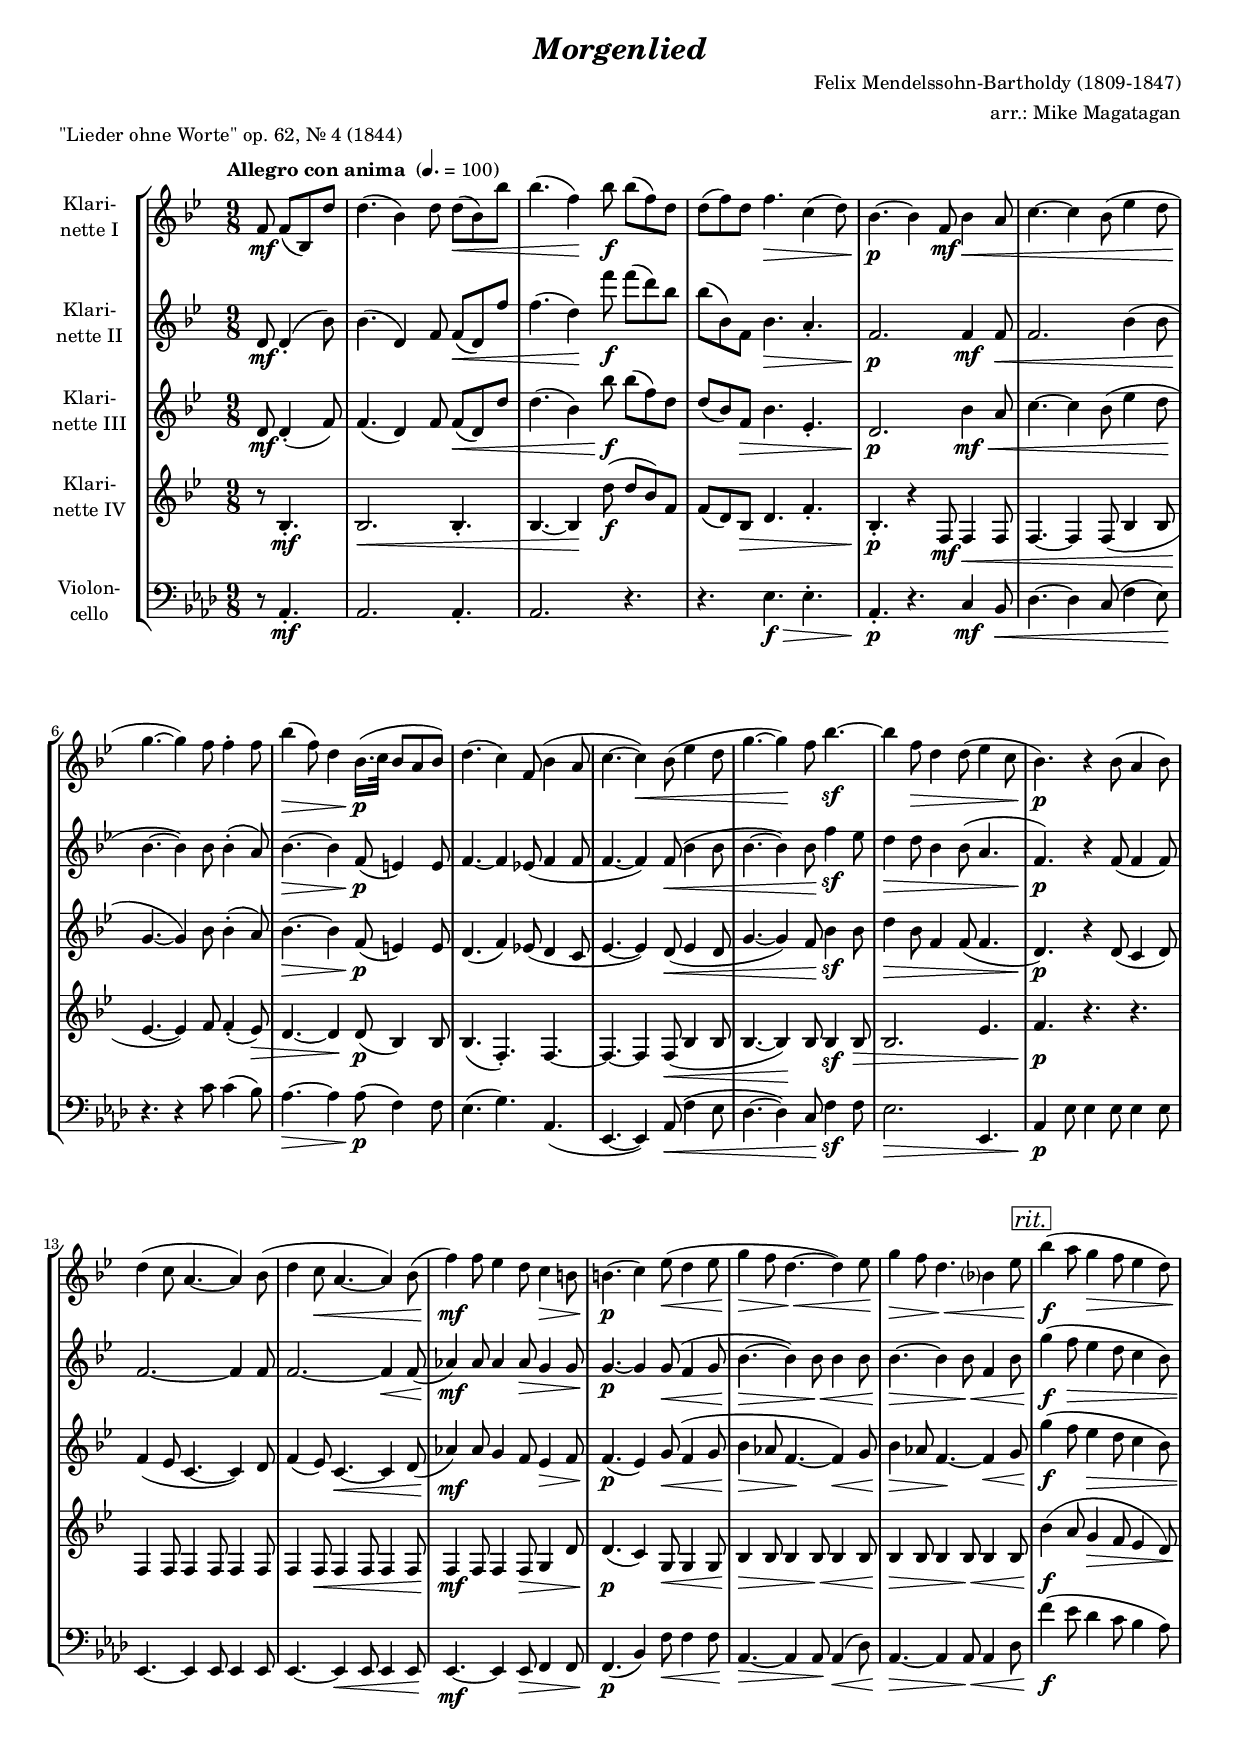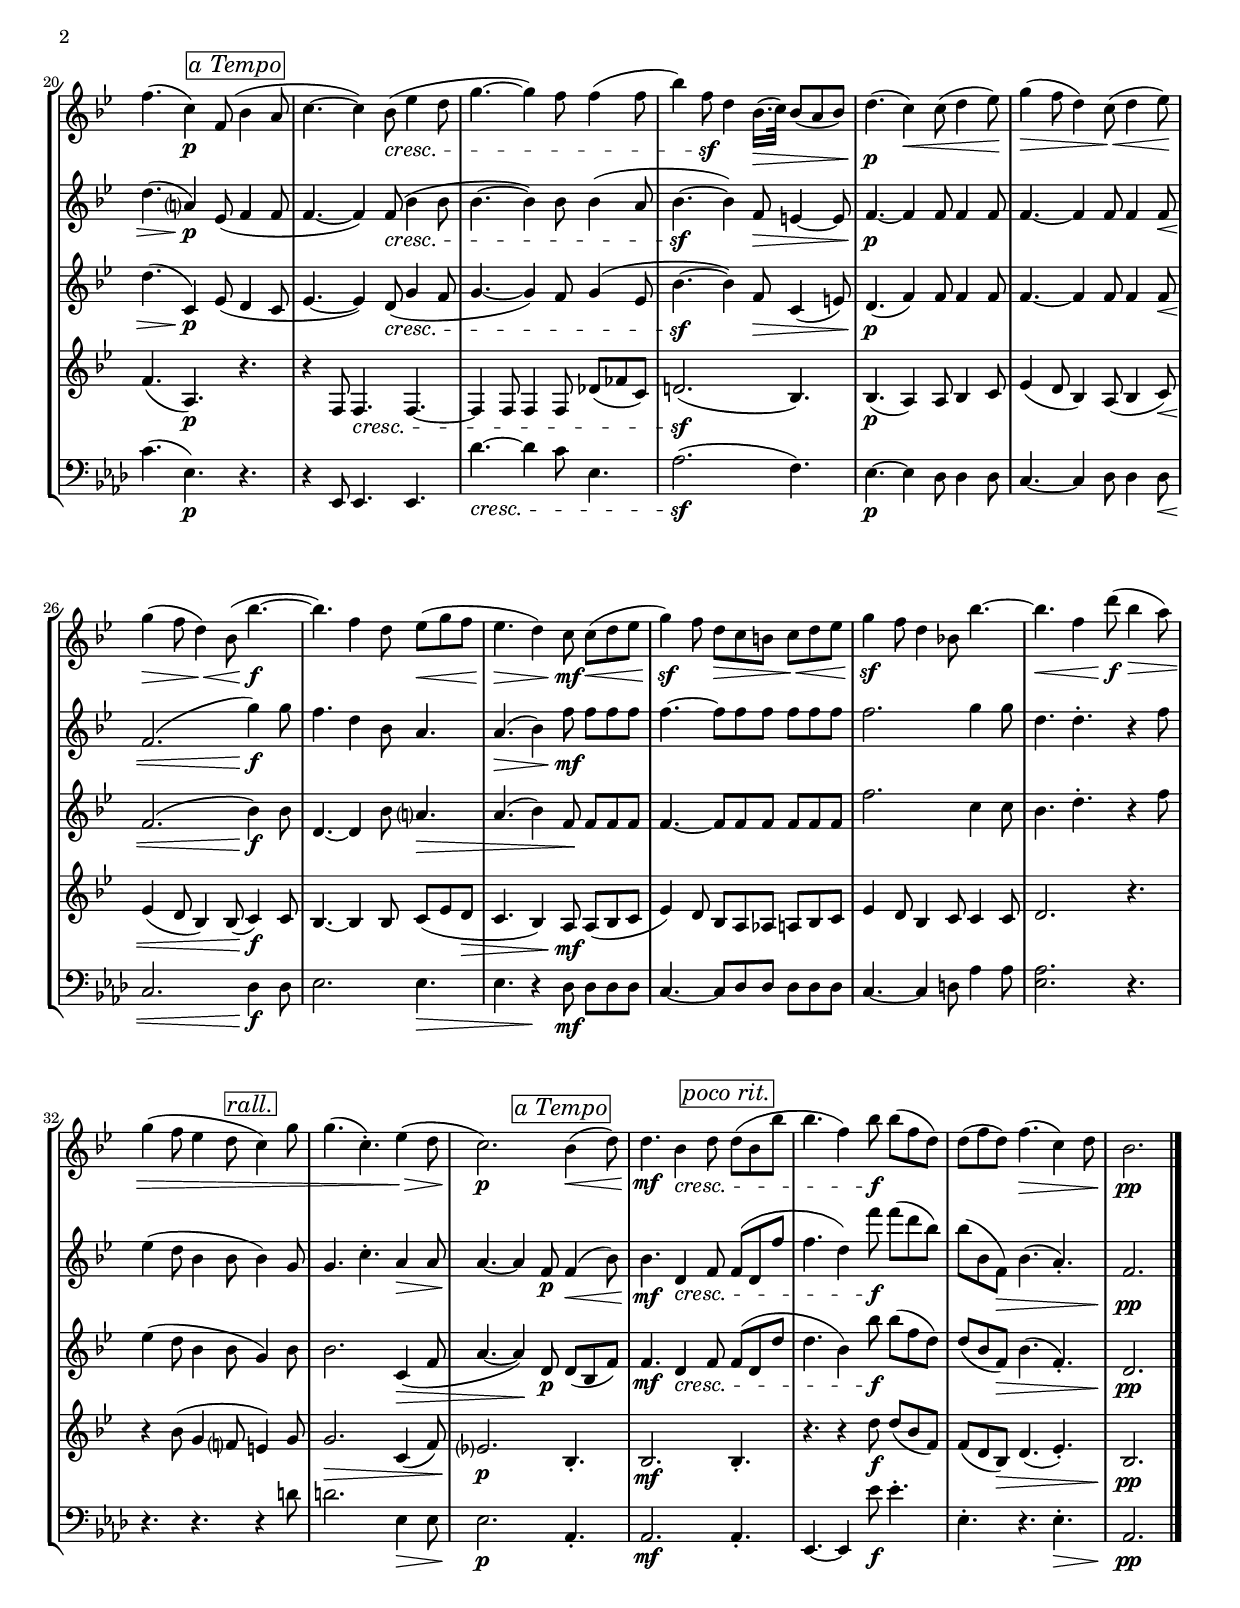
\version "2.18.2"
\include "deutsch.ly"
  
#(set-global-staff-size 16.525)

\header {
  title     = \markup \bold \italic "Morgenlied"
  composer  = "Felix Mendelssohn-Bartholdy (1809-1847)"
  arranger  = "arr.: Mike Magatagan"
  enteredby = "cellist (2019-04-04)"
  piece     = "\"Lieder ohne Worte\" op. 62, Nr. 4 (1844)"
}

voiceconsts = {
  \key f \major
  \time 9/8
  \clef "treble"
%  \numericTimeSignature
  \compressFullBarRests
  % Set default beaming for all staves
% \set Timing.beamExceptions = #'()
% \set Timing.baseMoment     = #(ly:make-moment 1 4)
% \set Timing.beatStructure  = #'(1 1 1)
  \tempo "Allegro con anima " 4.=100
}

micl = "clarinet"
mifl = "flute"
miob = "oboe"
mifh = "french horn"
misx = "tenor sax"
mist = "string ensemble 1"
miba = "cello"

atem = \mark \markup \box \italic "a Tempo"
prit = \mark \markup \box \italic "poco rit."
rall = \mark \markup \box \italic "rall."
rit  = \mark \markup \box \italic "rit."

va = \relative c' {
  \voiceconsts

  \partial 2 c8\mf c( f,) a'
  a4.( f4) a8 a(\< f) f'
  f4.( c4)\! f8\f f( c) a
  a( c) a c4.\> g4( a8)
  f4.~\!\p f4 c8\mf f4\< e8

  g4.~ g4 f8( b4 a8
  d4.~\! d4) c8 c4-. c8
  f4(\> c8) a4 f16.(\!\p g32 f8 e f)
  a4.( g4) c,8( f4 e8
  g4.~ g4)\< f8( b4 a8
  d4.~ d4)\! c8 f4.~\sf

  f4 c8\> a4 a8( b4 g8
  f4.)\!\p r4 f8( e4 f8)
  a4( g8 e4.~ e4) f8(
  a4 g8\< e4.~ e4) f8(
  c'4)\!\mf c8 b4 a8 g4\> fis8
  fis4.(\!\p g4) b8(\< a4 b8

  d4\!\> c8 a4.~\!\< a4) b8\!
  d4\> c8 a4.\!\< f?4 b8 \rit
  f'4(\!\f e8 d4\> c8 b4 a8)
  c4.(\! g4)\p c,8( \atem f4 e8
  g4.~ g4) f8(\cresc b4 a8
  d4.~ d4) c8 c4( c8

  f4) c8\sf a4 f16.(\> g32) f8( e f)
  a4.(\!\p g4)\< g8( a4 b8)\!
  d4(\> c8 a4) g8(\!\< a4 b8)\!
  d4(\> c8 a4)\!\< f8( f'4.~\!\f
  f) c4 a8 b(\< d c
  b4.\!\> a4) g8\!\mf g(\< a b

  d4)\!\sf c8 a\> g fis g\!\< a b
  d4\!\sf c8 a4 f!8 f'4.~
  f\< c4 a'8(\!\f f4\> e8)
  d4( c8 b4 a8 \rall g4) d'8
  d4.( g,)-. b4(\> a8
  g2.)\!\p \atem f4(\< a8)

  a4.\!\mf f4\cresc a8 \prit a( f f'
  f4. c4) f8\f f( c a)
  a( c a) c4.(\> g4) a8
  f2.\!\pp \bar "|."
}

vb = \relative c' {
  \voiceconsts

  \partial 2 a8\mf a4(-. f'8)
  f4.( a,4) c8 c(\< a) c'
  c4.( a4)\! c'8\f c( a) f
  f( f,) c f4.\> e-.
  c2.\!\p c4\mf c8\<
  c2. f4( f8
  
  f4.~\! f4) f8 f4(-. e8)
  f4.~\> f4 c8(\!\p h4) h8
  c4.~ c4 b!8( c4 c8
  c4.~ c4) c8(\< f4 f8
  f4.~ f4) f8\! c'4\sf b8

  a4\> a8 f4 f8( e4.
  c)\!\p r4 c8( c4 c8)
  c2.~ c4 c8
  c2.~ c4\< c8(
  es4)\!\mf es8 es4 es8\> d4 d8
  d4.~\!\p d4 d8(\< c4 d8

  f4.~\!\> f4) f8\!\< f4 f8
  f4.~\!\> f4 f8\!\< c4 f8 \rit
  d'4(\!\f c8\> b4 a8 g4 f8)
  a4.( e?4)\!\p b8( \atem c4 c8
  c4.~ c4) c8(\cresc f4 f8

  f4.~ f4) f8 f4( e8
  f4.~\sf f4) c8\> h4~ h8
  c4.~\!\p c4 c8 c4 c8
  c4.~ c4 c8 c4 c8\<
  c2.( d'4)\!\f d8
  c4. a4 f8 e4.

  e(\> f4) c'8\!\mf c c c
  c4.~ c8 c c c c c
  c2. d4 d8
  a4. a-. r4 c8
  b4( a8 f4 f8 \rall f4) d8
  d4. g-. e4\> e8

  e4.~\! e4 c8\p \atem c4(\< f8)
  f4.\!\mf a,4\cresc c8 \prit c( a c'
  c4. a4) c'8\f c( a f)
  f( f, c)\> f4.( e)-.
  c2.\!\pp \bar "|."
}

vc = \relative c' {
  \voiceconsts

  \partial 2 a8\mf a4(-. c8)
  c4.( a4) c8 c(\< a) a'
  a4.( f4) f'8\!\f f( c) a
  a( f) c\> f4. b,-.
  a2.\!\p f'4\mf\< e8

  g4.~ g4 f8( b4 a8\!
  d,4.~ d4) f8 f4(-. e8)
  f4.~\> f4 c8(\!\p h4) h8
  a4.( c4) b!8( a4 g8
  b4.~ b4) a8(\< b4 a8

  d4.~ d4) c8\! f4\sf f8
  a4\> f8 c4 c8( c4.
  a)\!\p r4 a8( g4 a8)
  c4( b8 g4.~ g4) a8
  c4( b8) g4.~\< g4 a8(

  es'4)\!\mf es8 d4 c8 b4\> c8
  c4.(\!\p b4) d8(\< c4 d8
  f4\!\> es8 c4.~\! c4)\< d8
  f4\!\> es8 c4.~\! c4\< d8 \rit
  d'4(\!\f c8 b4\> a8 g4 f8)

  a4.( g,4)\!\p b8( \atem a4 g8
  b4.~ b4) a8(\cresc d4 c8
  d4.~ d4) c8 d4( b8
  f'4.~\sf f4) c8\> g4( h8)
  a4.(\!\p c4) c8 c4 c8

  c4.~ c4 c8 c4 c8\<
  c2.( f4)\!\f f8
  a,4.~ a4 f'8 e?4.\>
  e( f4) c8\! c c c
  c4.~ c8 c c c c c
  c'2. g4 g8

  f4. a-. r4 c8
  b4( a8 f4 f8 \rall d4) f8
  f2. g,4(\> c8
  e4.~ e4)\! a,8\p \atem a( f c')
  c4.\mf a4\cresc c8 \prit c( a a'
  a4. f4) f'8\f f( c a)

  a( f c)\> f4.( c)-.
  a2.\!\pp \bar "|."
}

vd = \relative c {
  \voiceconsts
  
  \partial 2 r8 f4.-.\mf
  f2.\< f4.-.
  f~ f4\! a'8(\f a f) c
  c( a) f\> a4. c-.
  f,-.\!\p r4 c8\mf c4\< c8
  c4.~ c4 c8( f4 f8

  b4.~\! b4) c8 c4(-. b8)\>
  a4.~ a4\! a8(\p f4) f8
  f4.( c)-. c~
  c~ c4  c8(\< f4 f8
  f4.~ f4)\! f8 f4\sf f8\>
  f2. b4.
  c\!\p r r

  c,4 c8 c4 c8 c4 c8
  c4 c8\< c4 c8 c4 c8
  c4\!\mf c8 c4 c8\> d4 a'8
  a4.(\!\p g4) d8\< d4 d8

  f4\!\> f8 f4 f8\!\< f4 f8
  f4\!\> f8 f4 f8\!\< f4 f8 \rit
  f'4(\!\f e8 d4\> c8 b4 a8)
  c4.(\! e,)\p \atem r
  r4 c8 c4.\cresc c~

  c4 c8 c4 c8 as'( ces g)
  a!2.(\sf f4.)
  f(\p e4) e8 f4 g8
  b4( a8 f4) e8( f4 g8)\<
  b4( a8 f4) f8( g4)\!\f g8

  f4.~ f4 f8 g( b a\>
  g4. f4) e8\!\mf e( f g
  b4) a8 f e es e f g
  b4 a8 f4 g8 g4 g8
  a2. r4.

  r4 f'8( d4 c?8 \rall h4) d8
  d2.\> g,4( c8)
  b?2.\p \atem f4.-.
  f2.\mf \prit f4.-.
  r r4 a'8\f a( f c)
  c( a f)\> a4.( b)-.
  f2.\!\pp \bar "|."
}

ve = \relative c, {
  \voiceconsts
  \clef "bass"

  \partial 2 r8 f4.-.\mf
  f2. f4.-.
  f2. r4.
  r c'\f\> c-.
  f,-.\!\p r a4\mf g8\<
  b4.~ b4 a8( d4 c8)\!
  r4. r4 a'8 a4( g8)

  f4.~\> f4 f8(\!\p d4) d8
  c4.( e) f,(
  c~ c4) f8(\< d'4 c8
  b4.~ b4) a8\! d4\sf d8
  c2.\> c,4.
  f4\!\p c'8 c4 c8 c4 c8

  c,4.~ c4 c8 c4 c8
  c4.~ c4\< c8 c4 c8\!
  c4.~\mf c4 c8\> d4 d8
  d4.(\!\p g4) d'8\< d4 d8\!
  f,4.~\> f4 f8\! f4(\< b8)

  f4.~\!\> f4 f8\!\< f4 b8 \rit
  d'4(\!\f c8 b4 a8 g4 f8)
  a4.(\! c,)\p \atem r
  r4 c,8 c4. c
  b''~\cresc b4 a8 c,4.
  f2.(\sf d4.)
  c~\p c4 b8 b4 b8

  a4.~ a4 b8 b4 b8\<
  a2. b4\!\f b8
  c2. c4.\>
  c r4\! b8\mf b b b
  a4.~ a8 b b b b b
  a4.~ a4 h8 f'4 f8
  <c f>2. r4.

  r r \rall r4 h'8
  h2. c,4\> c8
  c2.\!\p \atem f,4.-.
  f2.\mf \prit f4.-.
  c~ c4 c''8\f c4.-.
  c,-. r c-.\>
  f,2.\!\pp \bar "|."
}


music = \new StaffGroup <<
      \new Staff {
	\set Staff.midiInstrument = \micl
	\set Staff.instrumentName = \markup \center-column { "Klari-" "nette I" }
	\transpose f b { \va }
      }

      \new Staff {
	\set Staff.midiInstrument = \micl
	\set Staff.instrumentName = \markup \center-column { "Klari-" "nette II" }
	\transpose f b { \vb }
      }

      \new Staff {
	\set Staff.midiInstrument = \micl
	\set Staff.instrumentName = \markup \center-column { "Klari-" "nette III" }
	\transpose f b { \vc }
      }

      \new Staff {
	\set Staff.midiInstrument = \micl
	\set Staff.instrumentName = \markup \center-column { "Klari-" "nette IV" }
	\transpose f b { \vd }
      }

      \new Staff {
	\set Staff.midiInstrument = \miba
	\set Staff.instrumentName = \markup \center-column { "Violon-" "cello" }
	\transpose f as { \ve }
      }
>>

\book {
  \score {
    \music
    \layout {}
  }

  \score {
    \unfoldRepeats \music

    \midi {
      \context {
        \Score
      }
    }
  }
}
